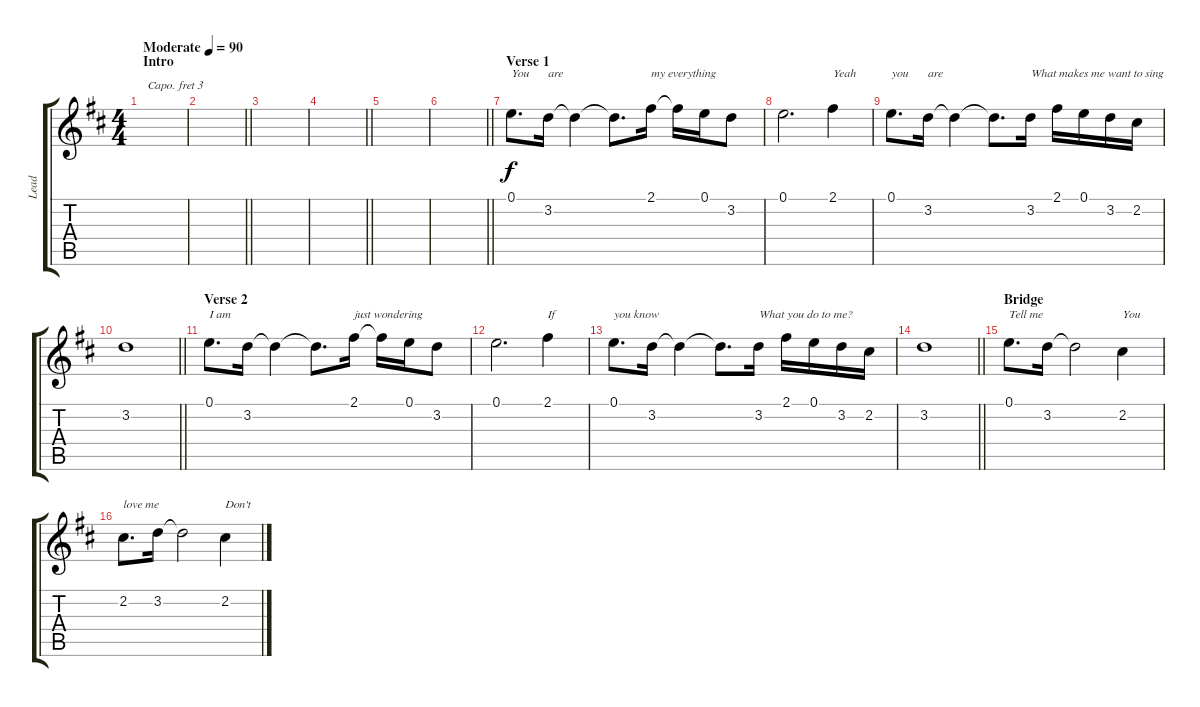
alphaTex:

\track ("Lead" "Lead") {instrument electricguitarjazz}
\staff {score tabs}
\capo 3
\tuning (Db4 Ab3 E3 B2 Gb2 Db2) {hide}
\ts (4 4)
\section ("" "Intro")
\tempo (90 "Moderate")
\clef g2
\ks d
|
\barLineRight lightlight
|
|
\barLineRight lightlight
|
|
\barLineRight lightlight
|
\section ("" "Verse 1")
0.1.8{d txt "You"} 3.2.16{txt "are"} 3.2{t}.4 3.2{t}.8{d} 2.1.16{txt "my everything"} 2.1{t}.16 0.1.16 3.2.8 |
0.1.2{d} 2.1.4{txt "Yeah"} |
0.1.8{d txt "you"} 3.2.16{txt "are"} 3.2{t}.4 3.2{t}.8{d} 3.2.16{txt "What makes me want to sing"} 2.1.16 0.1.16 3.2.16 2.2.16 |
\barLineRight lightlight
3.2.1 |
\section ("" "Verse 2")
0.1.8{d txt "I am"} 3.2.16 3.2{t}.4 3.2{t}.8{d} 2.1.16{txt "just wondering"} 2.1{t}.16 0.1.16 3.2.8 |
0.1.2{d} 2.1.4{txt "If"} |
0.1.8{d txt "you know"} 3.2.16 3.2{t}.4 3.2{t}.8{d} 3.2.16{txt "What you do to me?"} 2.1.16 0.1.16 3.2.16 2.2.16 |
\barLineRight lightlight
3.2.1 |
\section ("" "Bridge")
0.1.8{d txt "Tell me"} 3.2.16 3.2{t}.2 2.2.4{txt "You"} |
2.2.8{d txt "love me"} 3.2.16 3.2{t}.2 2.2.4{txt "Don't"}
